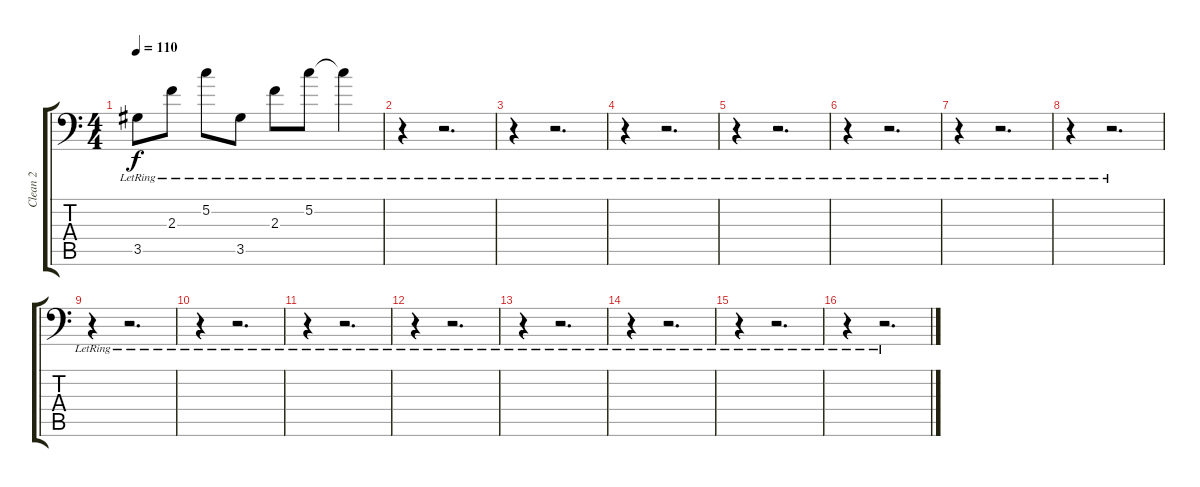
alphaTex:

\track ("Clean 2" "Clean 2") {instrument electricguitarclean}
\staff {score tabs}
\tuning (C4 G3 Eb3 Bb2 F2 Bb1) {hide}
\ts (4 4)
\tempo 110
\clef f4
\ks c
3.5{lr}.8{dy f} 2.3{lr}.8 5.2{lr}.8 3.5{lr}.8 2.3{lr}.8 5.2{lr}.8 5.2{lr t}.4 |
r.4 r.2{d} |
r.4 r.2{d} |
r.4 r.2{d} |
r.4 r.2{d} |
r.4 r.2{d} |
r.4 r.2{d} |
r.4 r.2{d} |
r.4 r.2{d} |
r.4 r.2{d} |
r.4 r.2{d} |
r.4 r.2{d} |
r.4 r.2{d} |
r.4 r.2{d} |
r.4 r.2{d} |
r.4 r.2{d}
